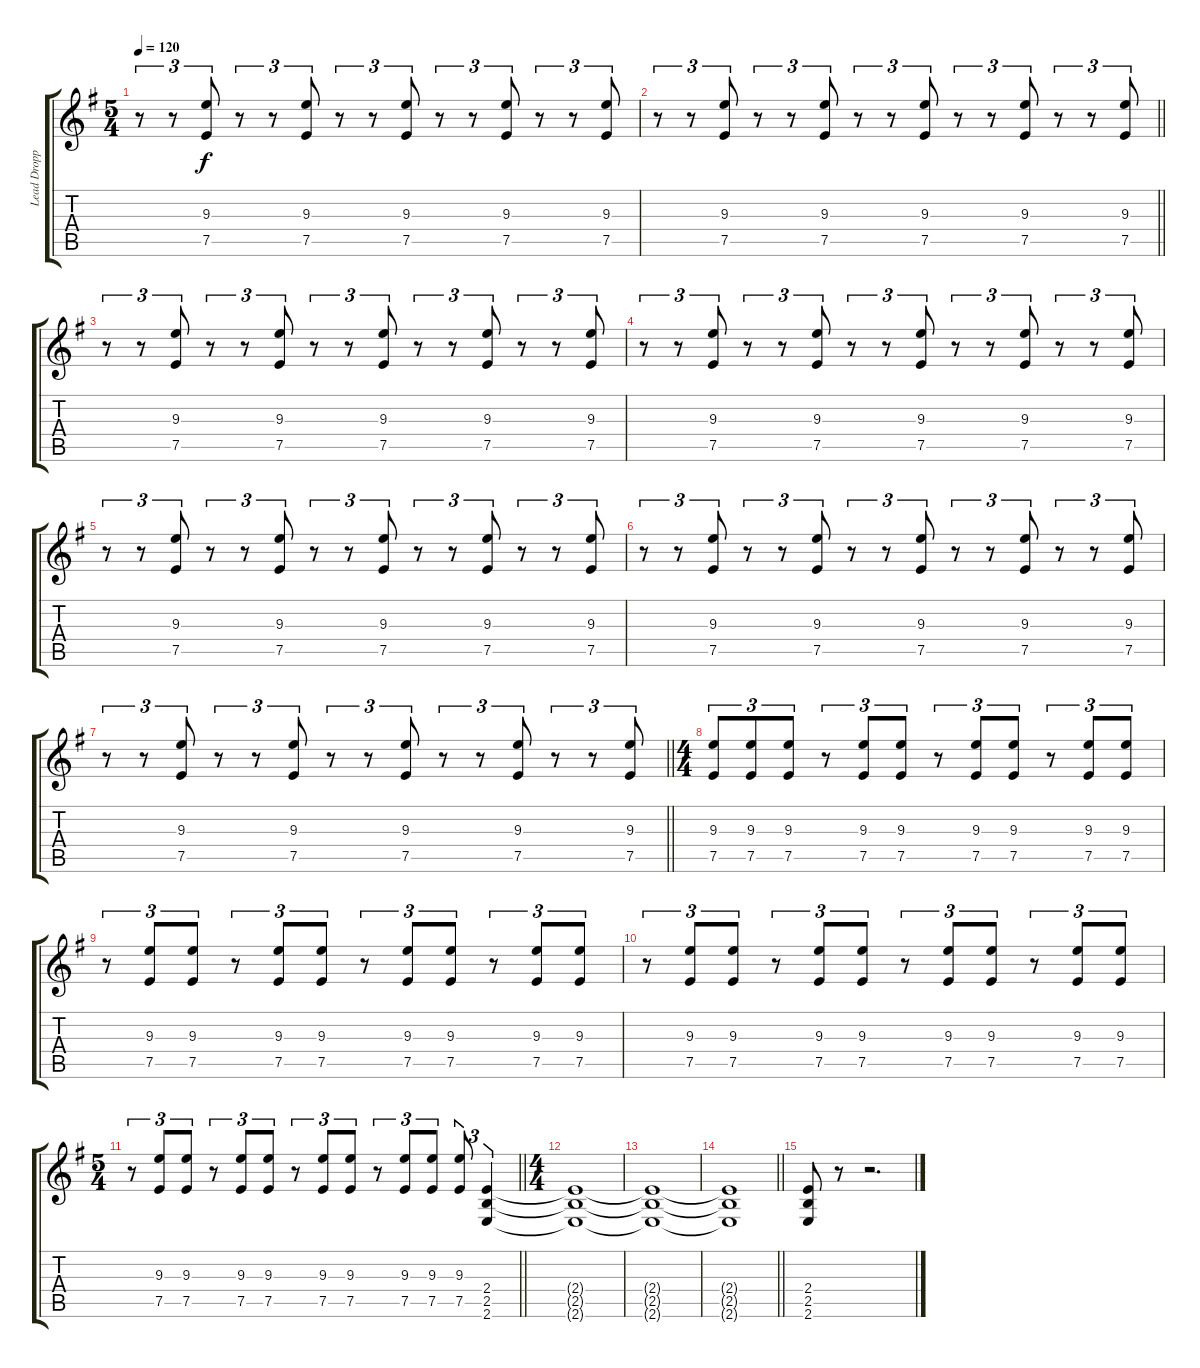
\track ("Lead Dropped D " "Lead Dropp") {instrument distortionguitar}
\staff {score tabs}
\tuning (E4 B3 G3 D3 A2 D2) {hide}
\ts (5 4)
\tempo 120
\clef g2
\ks eminor
r.8{tu (3 2) dy f} r.8{tu (3 2)} (9.3 7.5).8{tu (3 2)} r.8{tu (3 2)} r.8{tu (3 2)} (9.3 7.5).8{tu (3 2)} r.8{tu (3 2)} r.8{tu (3 2)} (9.3 7.5).8{tu (3 2)} r.8{tu (3 2)} r.8{tu (3 2)} (9.3 7.5).8{tu (3 2)} r.8{tu (3 2)} r.8{tu (3 2)} (9.3 7.5).8{tu (3 2)} |
\barLineRight lightlight
r.8{tu (3 2)} r.8{tu (3 2)} (9.3 7.5).8{tu (3 2)} r.8{tu (3 2)} r.8{tu (3 2)} (9.3 7.5).8{tu (3 2)} r.8{tu (3 2)} r.8{tu (3 2)} (9.3 7.5).8{tu (3 2)} r.8{tu (3 2)} r.8{tu (3 2)} (9.3 7.5).8{tu (3 2)} r.8{tu (3 2)} r.8{tu (3 2)} (9.3 7.5).8{tu (3 2)} |
r.8{tu (3 2)} r.8{tu (3 2)} (9.3 7.5).8{tu (3 2)} r.8{tu (3 2)} r.8{tu (3 2)} (9.3 7.5).8{tu (3 2)} r.8{tu (3 2)} r.8{tu (3 2)} (9.3 7.5).8{tu (3 2)} r.8{tu (3 2)} r.8{tu (3 2)} (9.3 7.5).8{tu (3 2)} r.8{tu (3 2)} r.8{tu (3 2)} (9.3 7.5).8{tu (3 2)} |
r.8{tu (3 2)} r.8{tu (3 2)} (9.3 7.5).8{tu (3 2)} r.8{tu (3 2)} r.8{tu (3 2)} (9.3 7.5).8{tu (3 2)} r.8{tu (3 2)} r.8{tu (3 2)} (9.3 7.5).8{tu (3 2)} r.8{tu (3 2)} r.8{tu (3 2)} (9.3 7.5).8{tu (3 2)} r.8{tu (3 2)} r.8{tu (3 2)} (9.3 7.5).8{tu (3 2)} |
r.8{tu (3 2)} r.8{tu (3 2)} (9.3 7.5).8{tu (3 2)} r.8{tu (3 2)} r.8{tu (3 2)} (9.3 7.5).8{tu (3 2)} r.8{tu (3 2)} r.8{tu (3 2)} (9.3 7.5).8{tu (3 2)} r.8{tu (3 2)} r.8{tu (3 2)} (9.3 7.5).8{tu (3 2)} r.8{tu (3 2)} r.8{tu (3 2)} (9.3 7.5).8{tu (3 2)} |
r.8{tu (3 2)} r.8{tu (3 2)} (9.3 7.5).8{tu (3 2)} r.8{tu (3 2)} r.8{tu (3 2)} (9.3 7.5).8{tu (3 2)} r.8{tu (3 2)} r.8{tu (3 2)} (9.3 7.5).8{tu (3 2)} r.8{tu (3 2)} r.8{tu (3 2)} (9.3 7.5).8{tu (3 2)} r.8{tu (3 2)} r.8{tu (3 2)} (9.3 7.5).8{tu (3 2)} |
\barLineRight lightlight
r.8{tu (3 2)} r.8{tu (3 2)} (9.3 7.5).8{tu (3 2)} r.8{tu (3 2)} r.8{tu (3 2)} (9.3 7.5).8{tu (3 2)} r.8{tu (3 2)} r.8{tu (3 2)} (9.3 7.5).8{tu (3 2)} r.8{tu (3 2)} r.8{tu (3 2)} (9.3 7.5).8{tu (3 2)} r.8{tu (3 2)} r.8{tu (3 2)} (9.3 7.5).8{tu (3 2)} |
\ts (4 4)
(9.3 7.5).8{tu (3 2) balance 8} (9.3 7.5).8{tu (3 2)} (9.3 7.5).8{tu (3 2)} r.8{tu (3 2)} (9.3 7.5).8{tu (3 2)} (9.3 7.5).8{tu (3 2)} r.8{tu (3 2)} (9.3 7.5).8{tu (3 2)} (9.3 7.5).8{tu (3 2)} r.8{tu (3 2)} (9.3 7.5).8{tu (3 2)} (9.3 7.5).8{tu (3 2)} |
r.8{tu (3 2)} (9.3 7.5).8{tu (3 2)} (9.3 7.5).8{tu (3 2)} r.8{tu (3 2)} (9.3 7.5).8{tu (3 2)} (9.3 7.5).8{tu (3 2)} r.8{tu (3 2)} (9.3 7.5).8{tu (3 2)} (9.3 7.5).8{tu (3 2)} r.8{tu (3 2)} (9.3 7.5).8{tu (3 2)} (9.3 7.5).8{tu (3 2)} |
r.8{tu (3 2)} (9.3 7.5).8{tu (3 2)} (9.3 7.5).8{tu (3 2)} r.8{tu (3 2)} (9.3 7.5).8{tu (3 2)} (9.3 7.5).8{tu (3 2)} r.8{tu (3 2)} (9.3 7.5).8{tu (3 2)} (9.3 7.5).8{tu (3 2)} r.8{tu (3 2)} (9.3 7.5).8{tu (3 2)} (9.3 7.5).8{tu (3 2)} |
\ts (5 4)
\barLineRight lightlight
r.8{tu (3 2)} (9.3 7.5).8{tu (3 2)} (9.3 7.5).8{tu (3 2)} r.8{tu (3 2)} (9.3 7.5).8{tu (3 2)} (9.3 7.5).8{tu (3 2)} r.8{tu (3 2)} (9.3 7.5).8{tu (3 2)} (9.3 7.5).8{tu (3 2)} r.8{tu (3 2)} (9.3 7.5).8{tu (3 2)} (9.3 7.5).8{tu (3 2)} (9.3 7.5).8{tu (3 2)} (2.4 2.5 2.6).4{tu (3 2)} |
\ts (4 4)
(2.4{t} 2.5{t} 2.6{t}).1 |
(2.4{t} 2.5{t} 2.6{t}).1 |
\barLineRight lightlight
(2.4{t} 2.5{t} 2.6{t}).1 |
\section ("" "")
(2.4 2.5 2.6).8 r.8 r.2{d}
